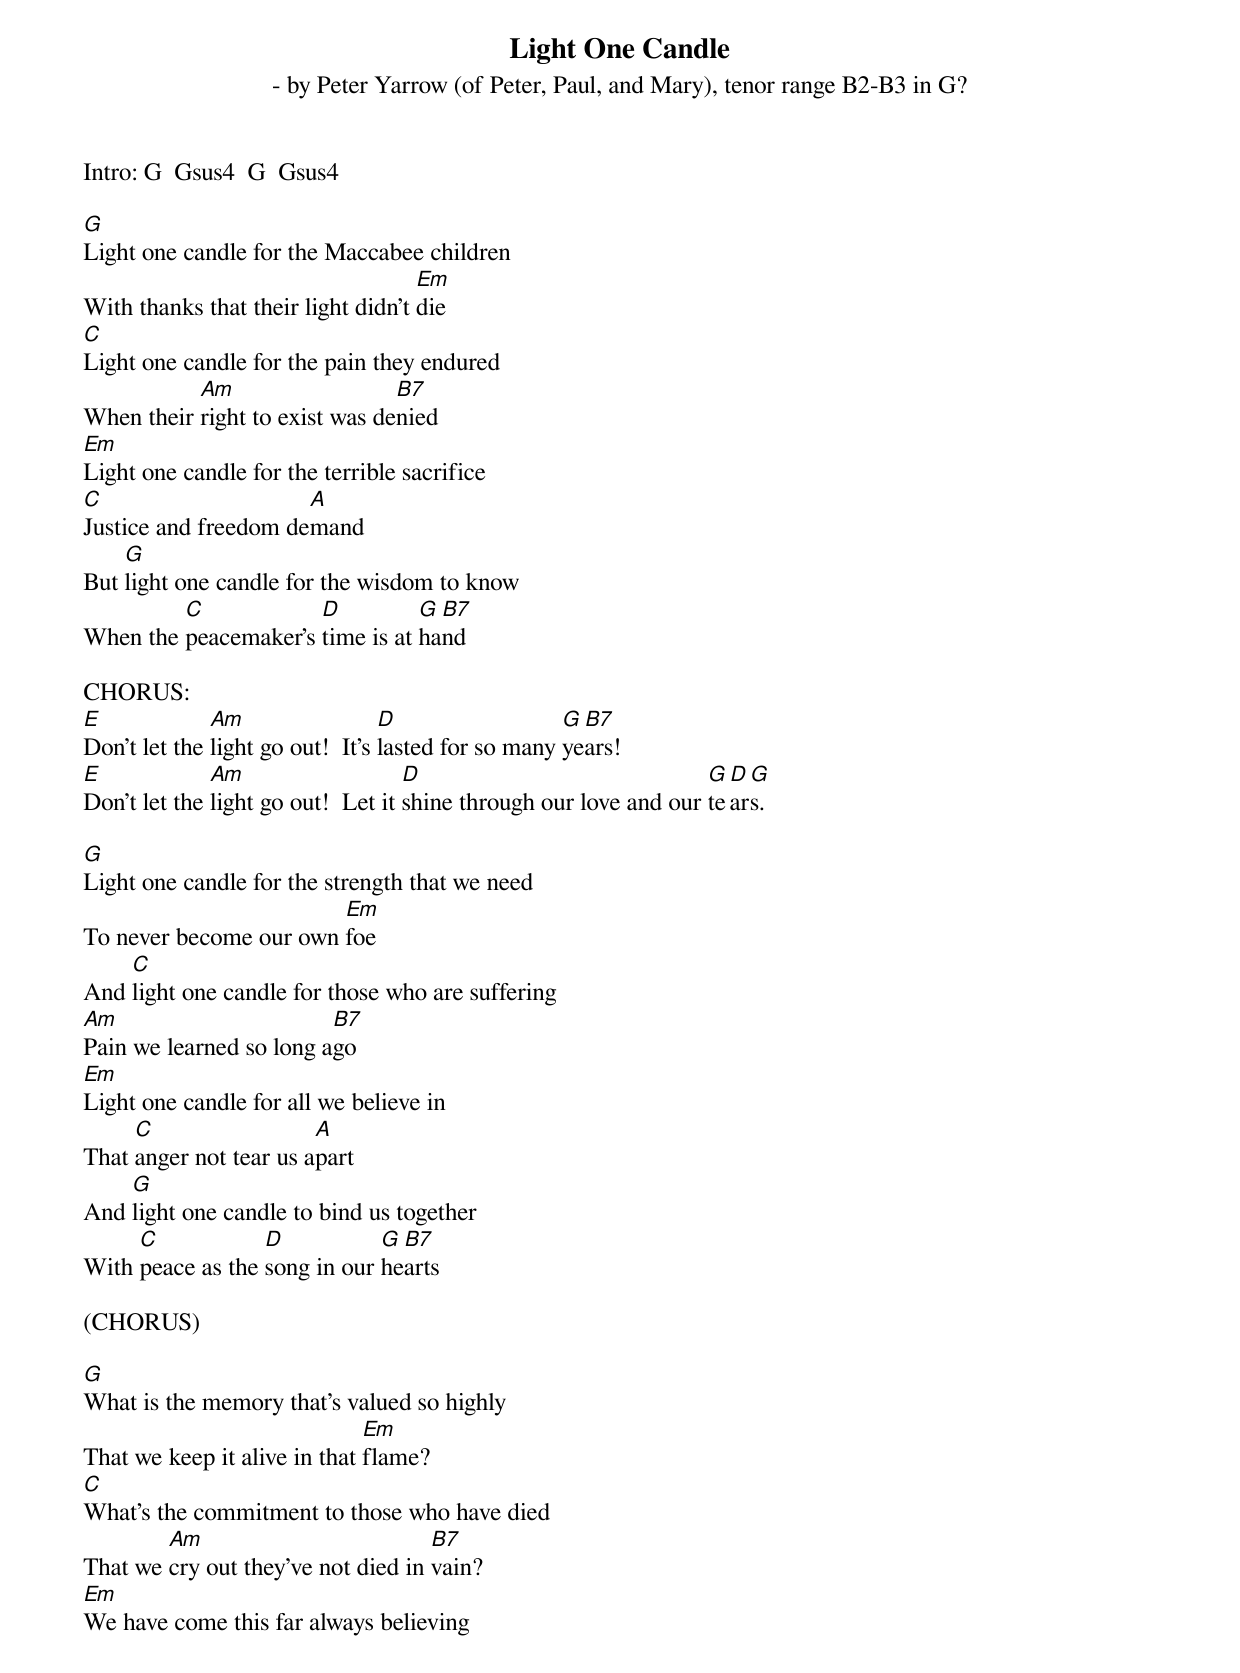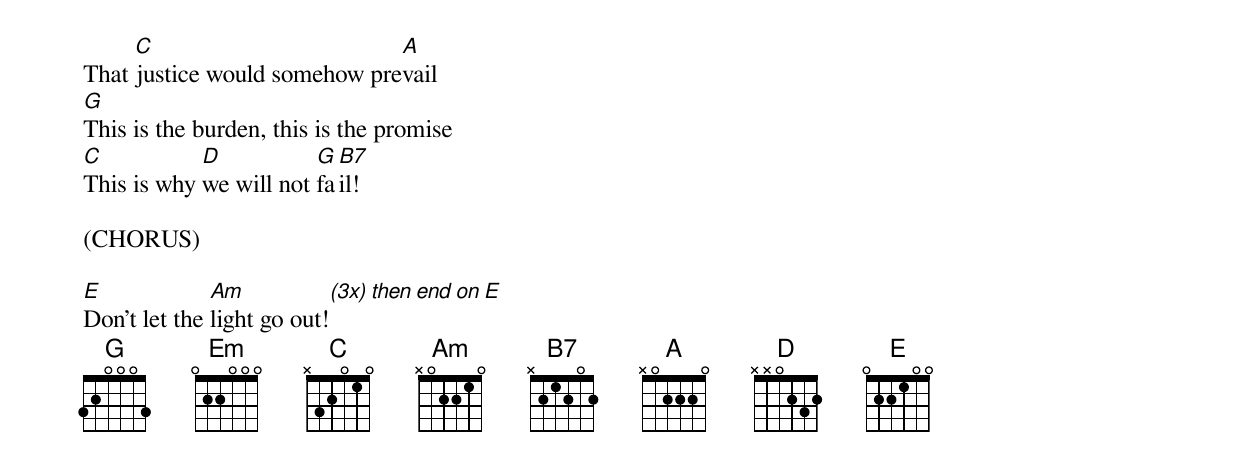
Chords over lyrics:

Light One Candle
 - by Peter Yarrow (of Peter, Paul, and Mary), tenor range B2-B3 in G?

Intro: G  Gsus4  G  Gsus4

G
Light one candle for the Maccabee children
                                    Em
With thanks that their light didn't die
C
Light one candle for the pain they endured
           Am                   B7
When their right to exist was denied
Em
Light one candle for the terrible sacrifice
C                     A
Justice and freedom demand
    G
But light one candle for the wisdom to know
         C            D          G B7
When the peacemaker's time is at hand

CHORUS:
E             Am                  D                  G B7
Don't let the light go out!  It's lasted for so many years!
E             Am                    D                              G D G
Don't let the light go out!  Let it shine through our love and our tears.

G
Light one candle for the strength that we need
                        Em
To never become our own foe
    C
And light one candle for those who are suffering
Am                       B7
Pain we learned so long ago
Em
Light one candle for all we believe in
     C                  A
That anger not tear us apart
    G
And light one candle to bind us together
     C            D           G B7
With peace as the song in our hearts

(CHORUS)

G
What is the memory that's valued so highly
                              Em
That we keep it alive in that flame?
C
What's the commitment to those who have died
        Am                          B7
That we cry out they've not died in vain?
Em
We have come this far always believing
     C                        A
That justice would somehow prevail
G
This is the burden, this is the promise
C           D           G B7
This is why we will not fail!

(CHORUS)

E             Am              (3x)   then end on E
Don't let the light go out!
